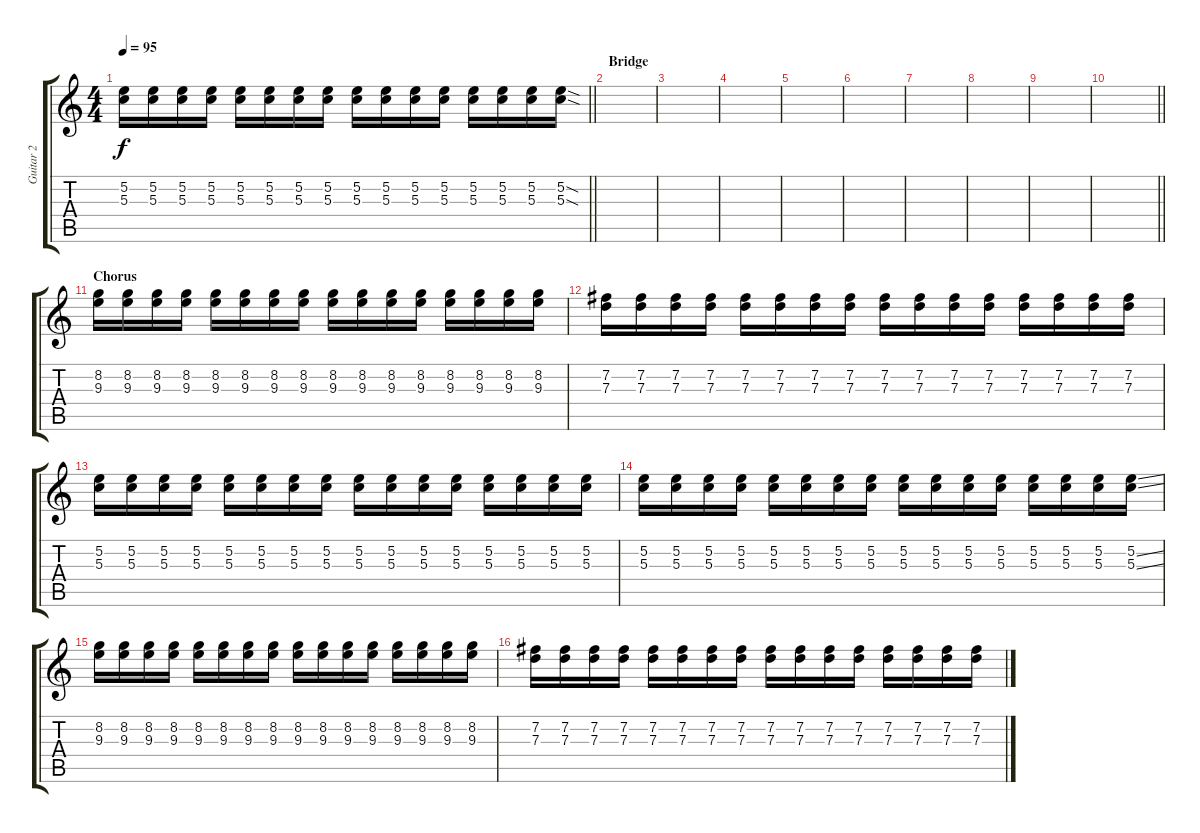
\track ("Guitar 2" "Guitar 2") {instrument electricguitarjazz}
\staff {score tabs}
\tuning (E4 B3 G3 D3 A2 E2) {hide}
\ts (4 4)
\tempo 95
\clef g2
\barLineRight lightlight
\ks c
(5.2 5.3).16{dy f} (5.2 5.3).16 (5.2 5.3).16 (5.2 5.3).16 (5.2 5.3).16 (5.2 5.3).16 (5.2 5.3).16 (5.2 5.3).16 (5.2 5.3).16 (5.2 5.3).16 (5.2 5.3).16 (5.2 5.3).16 (5.2 5.3).16 (5.2 5.3).16 (5.2 5.3).16 (5.2{sod} 5.3{sod}).16 |
\section ("" "Bridge")
|
|
|
|
|
|
|
|
\barLineRight lightlight
|
\section ("" "Chorus")
(8.2 9.3).16 (8.2 9.3).16 (8.2 9.3).16 (8.2 9.3).16 (8.2 9.3).16 (8.2 9.3).16 (8.2 9.3).16 (8.2 9.3).16 (8.2 9.3).16 (8.2 9.3).16 (8.2 9.3).16 (8.2 9.3).16 (8.2 9.3).16 (8.2 9.3).16 (8.2 9.3).16 (8.2 9.3).16 |
(7.2 7.3).16 (7.2 7.3).16 (7.2 7.3).16 (7.2 7.3).16 (7.2 7.3).16 (7.2 7.3).16 (7.2 7.3).16 (7.2 7.3).16 (7.2 7.3).16 (7.2 7.3).16 (7.2 7.3).16 (7.2 7.3).16 (7.2 7.3).16 (7.2 7.3).16 (7.2 7.3).16 (7.2 7.3).16 |
(5.2 5.3).16 (5.2 5.3).16 (5.2 5.3).16 (5.2 5.3).16 (5.2 5.3).16 (5.2 5.3).16 (5.2 5.3).16 (5.2 5.3).16 (5.2 5.3).16 (5.2 5.3).16 (5.2 5.3).16 (5.2 5.3).16 (5.2 5.3).16 (5.2 5.3).16 (5.2 5.3).16 (5.2 5.3).16 |
(5.2 5.3).16 (5.2 5.3).16 (5.2 5.3).16 (5.2 5.3).16 (5.2 5.3).16 (5.2 5.3).16 (5.2 5.3).16 (5.2 5.3).16 (5.2 5.3).16 (5.2 5.3).16 (5.2 5.3).16 (5.2 5.3).16 (5.2 5.3).16 (5.2 5.3).16 (5.2 5.3).16 (5.2{ss} 5.3{ss}).16 |
(8.2 9.3).16 (8.2 9.3).16 (8.2 9.3).16 (8.2 9.3).16 (8.2 9.3).16 (8.2 9.3).16 (8.2 9.3).16 (8.2 9.3).16 (8.2 9.3).16 (8.2 9.3).16 (8.2 9.3).16 (8.2 9.3).16 (8.2 9.3).16 (8.2 9.3).16 (8.2 9.3).16 (8.2 9.3).16 |
(7.2 7.3).16 (7.2 7.3).16 (7.2 7.3).16 (7.2 7.3).16 (7.2 7.3).16 (7.2 7.3).16 (7.2 7.3).16 (7.2 7.3).16 (7.2 7.3).16 (7.2 7.3).16 (7.2 7.3).16 (7.2 7.3).16 (7.2 7.3).16 (7.2 7.3).16 (7.2 7.3).16 (7.2 7.3).16
